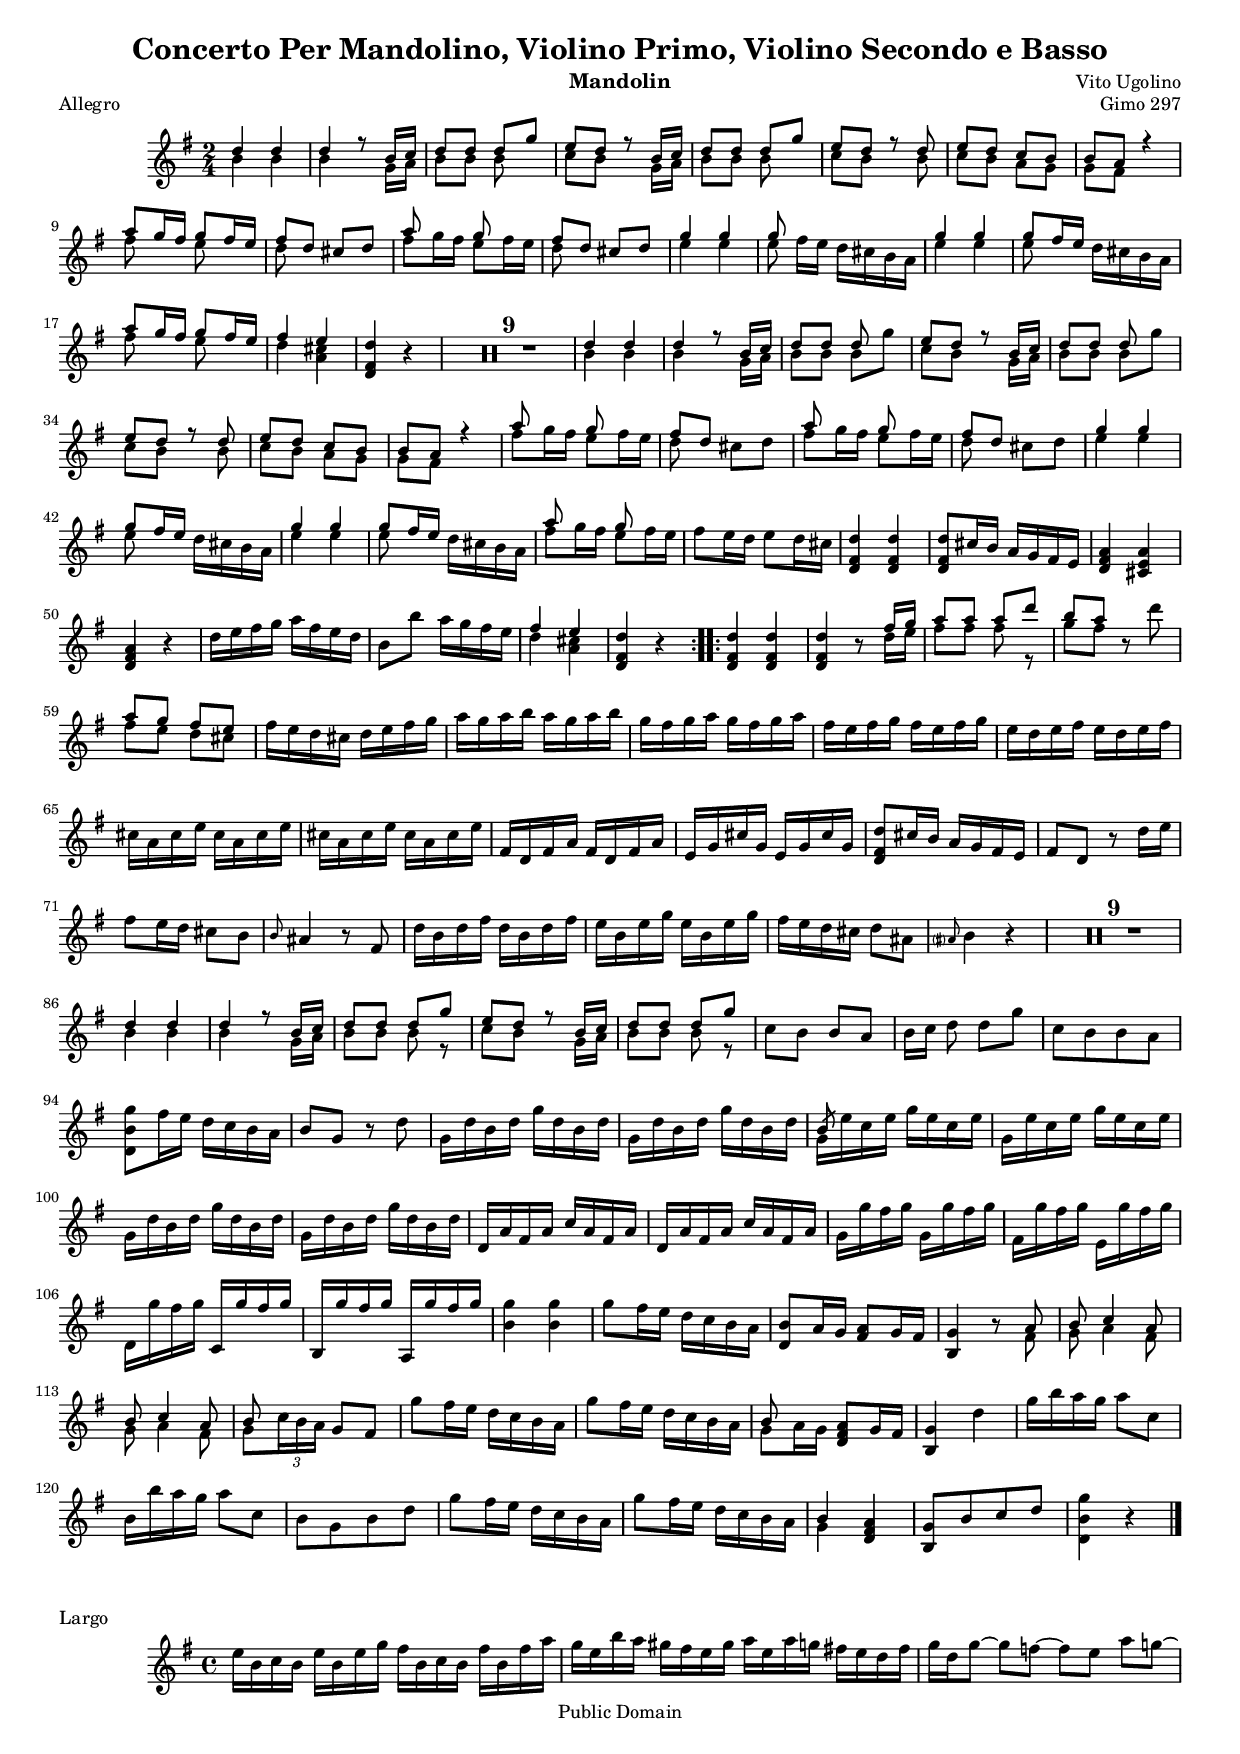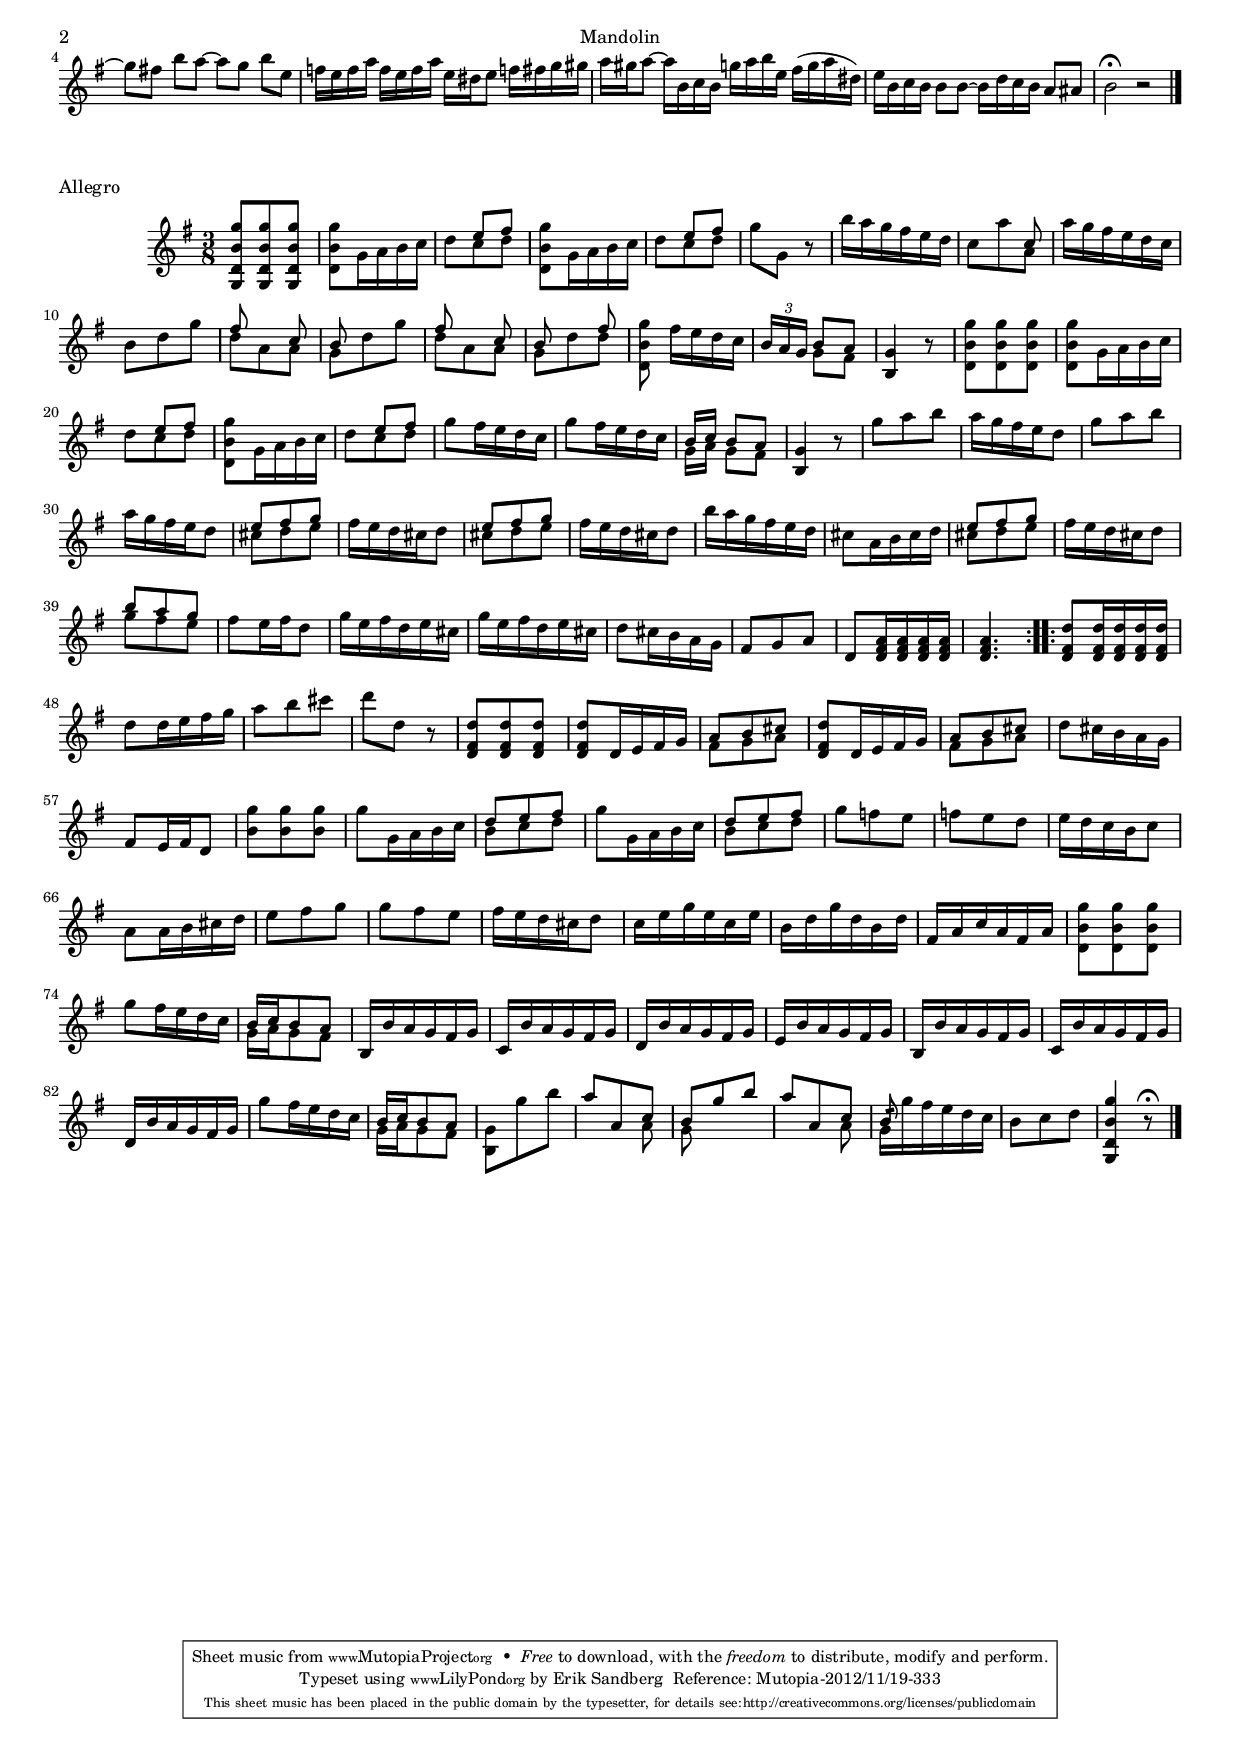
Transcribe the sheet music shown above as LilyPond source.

\version "2.16.0"

Instrument = "Mandolin"
\include "header.ly"
#(set-global-staff-size 16)
\include "global.ly"
\version "2.16.0"

IMand =  \relative c'' {
  \clef "treble"
  \key g\major
  \set Score.skipBars = ##t

  <<{d4 d | d r8 b16 c |
  d8 d d g | e d r b16 c | d8 d d g |
  %6
  e d r d | e d c b | b a r4 |
  %9
  a'8 g16 fis g8 fis16 e | fis8 d} \\
  {b4 b | b s8 g16 a | b8 b b s | c b s g16 a | b8 b b s | c b s b |
  %7
  c b a g | g fis s s | fis' s e s | d s}>> <<{cis8 d} \\ s>> |
  %11
  <<{a' s g s | fis d} \\ {fis g16 fis e8 fis16 e | d8 s}>> <<{cis8 d} \\ s>> |
  <<{g4 g | g8} \\ {e4 e | e8}>>  fis16[ e]  d[ cis b a] |
  %15
  <<{g'4 g |  g8[ fis16 e]} \\ {e4 e | e8 s}>>  d16[ cis b a] |
  %17
  <<{a'8 g16 fis g8 fis16 e | fis4 e} \\ {fis8 s e s | d4 <cis a>}>> |
  <d fis, d>4 r |
  %20
  R2*9 |
  %29
  <<{d4 d | d r8 b16 c | d8 d d s | e d r b16 c | d8 d d s | e d r d |
  %35
   e[ d]  c[ b] |  b[ a] r4 | a'8 s g s | fis d} \\
  {b4 b | b s8 g16 a | b8 b b g' | c, b s g16 a | b8 b b g' | c, b s b |
  %35
  c b a g | g fis s s | fis' g16 fis e8 fis16 e | d8 s}>> cis d |
  %39
  <<{a'8 s g s | fis d} \\ {fis8 g16 fis e8 fis16 e | d8 s}>> cis d |  
  <<{g4 g |  g8[ fis16 e]} \\ {e4 e | e8}>> d16 cis b a |
  <<{g'4 g |  g8[ fis16 e]} \\ {e4 e | e8}>>  d16[ cis b a] |
  %45
  <<{a'8 s g s} \\ {fis g16 fis e8 fis16 e}>> | fis8 e16 d e8 d16 cis |
  <d fis, d>4 <d fis, d> |
  %48
  <d fis, d>8 cis16 b a g fis e | <a fis d>4 <a e cis> | <a fis d> r |
  %51
  d16 e fis g a fis e d | b8 b' a16 g fis e  | <<fis4 \\ d>> <<e \\ cis a>> |
  <d fis, d> r |

  %55
  <d fis, d>4 <d fis, d> | <d fis, d> r8 <<{fis16 g | a8 a a d | b a} \\
  {d,16 e | fis8 fis fis r | g fis}>> r d' | <<{a g fis e} \\ {fis e d cis}>> |
  %60
  fis16 e d cis d e fis g | a g a b a g a b |
  %62
  g fis g a g fis g a | fis e fis g fis e fis g | e d e fis e d e fis |
  %65 
  cis a cis e cis a cis e | cis a cis e cis a cis e |
  %67
  fis, d fis a fis d fis a | e g cis g e g cis g |
  %69
  <d' fis, d>8 cis16 b a g fis e | fis8 d r d'16 e | fis8 e16 d cis8 b |
  %72
  \grace b8 ais4 r8 fis |
  %73
  d'16 b d fis d b d fis | e b e g e b e g | fis e d cis d8 ais |
  %76
  \grace ais?8 b4 r4 |
  %77
  R2*9
  %86
  <<{d4 d | d r8 b16 c | d8 d d g | e d r b16 c | d8 d d g} \\
  {b,4 b | b s8 g16 a | b8 b b r | c b s g16 a | b8 b b r}>> |
  c b b a |
  %Page 7
  %92
   b16[ c] d8 d g |  c,[ b b a] | <g' b, d,> fis16 e d c b a | b8 g r d' |
  %96
  g,16 d' b d g d b d | g, d' b d g d b d |
   <<{\once \override Flag #'stroke-style = #"grace" b8} \\ {g16 e' c e}>> g16 e c e |
  %99
  g, e' c e g e c e | g, d' b d g d b d | g, d' b d g d b d |
  %102
  d, a' fis a c a fis a | d, a' fis a c a fis a | g g' fis g g, g' fis g |
  %105
  fis, g' fis g e, g' fis g | d, g' fis g c,, g'' fis g |
  %107
  b,, g'' fis g a,, g'' fis g | <g b,>4 <g b,> | g8 fis16 e d c b a |
  %110
  <b d,>8 a16 g <a fis>8 g16 fis |
  <g b,>4 r8 <<{a | b c4 a8 | b c4 a8 | b s} \\
  {fis8 | g a4 fis8 | g a4 fis8 | 
  % Note: Lilypond adds a tuplet bracket by default, which I don't want and hence must remove.
  \override TupletBracket   #'bracket-visibility = ##f  g[ \times 2/3 {c16 b a]}}>>
  %112
  g8 fis | g' fis16 e d c b a |
  %116
  g'8 fis16 e d c b a | <<b8 \\ {g a16 g}>> <a fis d>8 g16 fis |
  %118
  <g b,>4 d' | g16 b a g a8 c, | b16 b' a g a8 c, |  b8[ g b d] |
  %122
  g fis16 e d c b a | g'8 fis16 e d c b a | <<b4 \\ g>> <a fis d> |
  %125
  <g b,>8[ b c d] | <g b, d,>4 r
}

\version "2.16.0"

IIMand =  \relative c'' {
  \clef "treble"
  \key e\minor
  e16 b c b e b e g fis b, c b fis' b, fis' a |
  %2
  g e b' a gis fis e gis a e a g fis! e d fis |
  %3
  g d g8 ~  g[ f] ~  f[ e]  a[ g!] ~ |  g[ fis!]  b[ a] ~  a[ g]  b[ e,] |
  %5 Note: All natural signs (at the f!:s are) written as flat signs in the manuscript.
  f!16 e f a f e f a e dis e8 f!16 fis g gis |
  %6
  a gis a8 ~ a16 b, c b g' a b e, fis( g a  dis,) |
  %7
  e b c b b8 b ~ b16 d c b a8 ais | b2^\fermata r
}

\version "2.16.0"

IIIMand =  \relative c''' {
  \clef "treble"
  \key g\major

  <g b, d, g,>8 <g b, d, g,> <g b, d, g,> |
  <g b, d,> g,16 a b c | <<{s8 e fis} \\ {d c d}>> | <g b, d,> g,16 a b c |
  %5
  <<{s8 e fis} \\ {d c d}>> | g g, r | b'16 a g fis e d |
  %8
  <<{s8 s c} \\ {c a' a,}>> | a'16 g fis e d c | b8 d g |
  %11
  <<{fis s c | b s s | fis' s c | b s fis'} \\ {d a a | g d' g | d a a | g d' d}>> |
  <g b, d,>  fis16[ e d c] |
  %16
  \times 2/3 { b16[ a g]} <<{ b8[ a]} \\ { g[ fis]}>> | <g b,>4 r8 |
  %18
  <g' b, d,>8 <g b, d,> <g b, d,> |
  %19
  <g b, d,> g,16 a b c | <<{s8 e fis} \\ {d c d}>> | <g b, d,> g,16 a b c |
  %22
  <<{s8 e fis} \\ {d c d}>> | g fis16 e d c | g'8 fis16 e d c |
  %25
  <<{ b[ c]  b8[ a]} \\ { g16[ a]  g8[ fis]}>> | <g b,>4 r8 | g' a b | a16 g fis e d8 | g a b |
  %30
  a16 g fis e d8 | <<{e fis g} \\ {cis, d e}>> | fis16 e d cis d8 |
  %33
  <<{e fis g} \\ {cis, d e}>> | fis16 e d cis d8 | b'16 a g fis e d |
  %36
  cis8 a16 b cis d | <<{e8 fis g} \\ {cis, d e}>> | fis16 e d cis d8 |
  %39
  <<{b' a g} \\ {g fis e}>> | fis e16 fis d8 | g16 e fis d e cis |
  %42
  g'16 e fis d e cis | d8 cis16 b a g | fis8 g a |
  %45
  d, <a' fis d>16 <a fis d> <a fis d> <a fis d> | <a fis d>4. |

  %47
  <d fis, d>8 <d fis, d>16 <d fis, d> <d fis, d> <d fis, d> |
  %48
  d8 d16 e fis g | a8 b cis | d d, r | <d fis, d> <d fis, d> <d fis, d> |
  %52
  <d fis, d> d,16 e fis g | <<{a8 b cis} \\ {fis, g a}>> |
  %54
  <d fis, d> d,16 e fis g | <<{a8 b cis} \\ {fis, g a}>> | d cis16 b a g |
  %57
  fis8 e16 fis d8 | <g' b,> <g b,> <g b,> | g g,16 a b c |
  %60
  <<{d8 e fis} \\ {b, c d}>> | g g,16 a b c | <<{d8 e fis} \\ {b, c d}>> |
  %63
  g f e | f e d | e16 d c b c8 | a a16 b cis d | e8 fis g | g fis e |
  %69
  fis16 e d cis d8 | c16 e g e c e | b d g d b d | fis, a c a fis a |
  %73
  <g' b, d,>8 <g b, d,> <g b, d,> | g fis16 e d c | <<{b c b8 a} \\ {g16 a g8 fis}>> |
  %76
  b,16 b' a g fis g | c, b' a g fis g | d b' a g fis g |
  %79
  e b' a g fis g | b, b' a g fis g | c, b' a g fis g | d b' a g fis g |
  %83
  g'8 fis16 e d c | <<{b c b8 a} \\ {g16 a g8 fis}>> | <g b,> g' b |
  %86
  <<{a a, c | b g' b | a a, c | b:16} \\ {s8 s a | g s s | s s a | g16 g' fis e d c}>> | b8 c d |
  %91
  <g b, d, g,>4 r8^\fermata |
}


\score {
  <<
    \context Staff \IGlobal
    \context Staff \IMand
  >>
  \layout {}
  \header { piece = "Allegro" opus = "Gimo 297" }
}

\score {
  <<
    \context Staff \IIGlobal
    \context Staff \IIMand
  >>
  \layout {}
  \header { piece = "Largo" }
}

\score {
  <<
    \context Staff \IIIGlobal
    \context Staff \IIIMand
  >>
  \layout {}
  \header { piece = "Allegro" }
}
